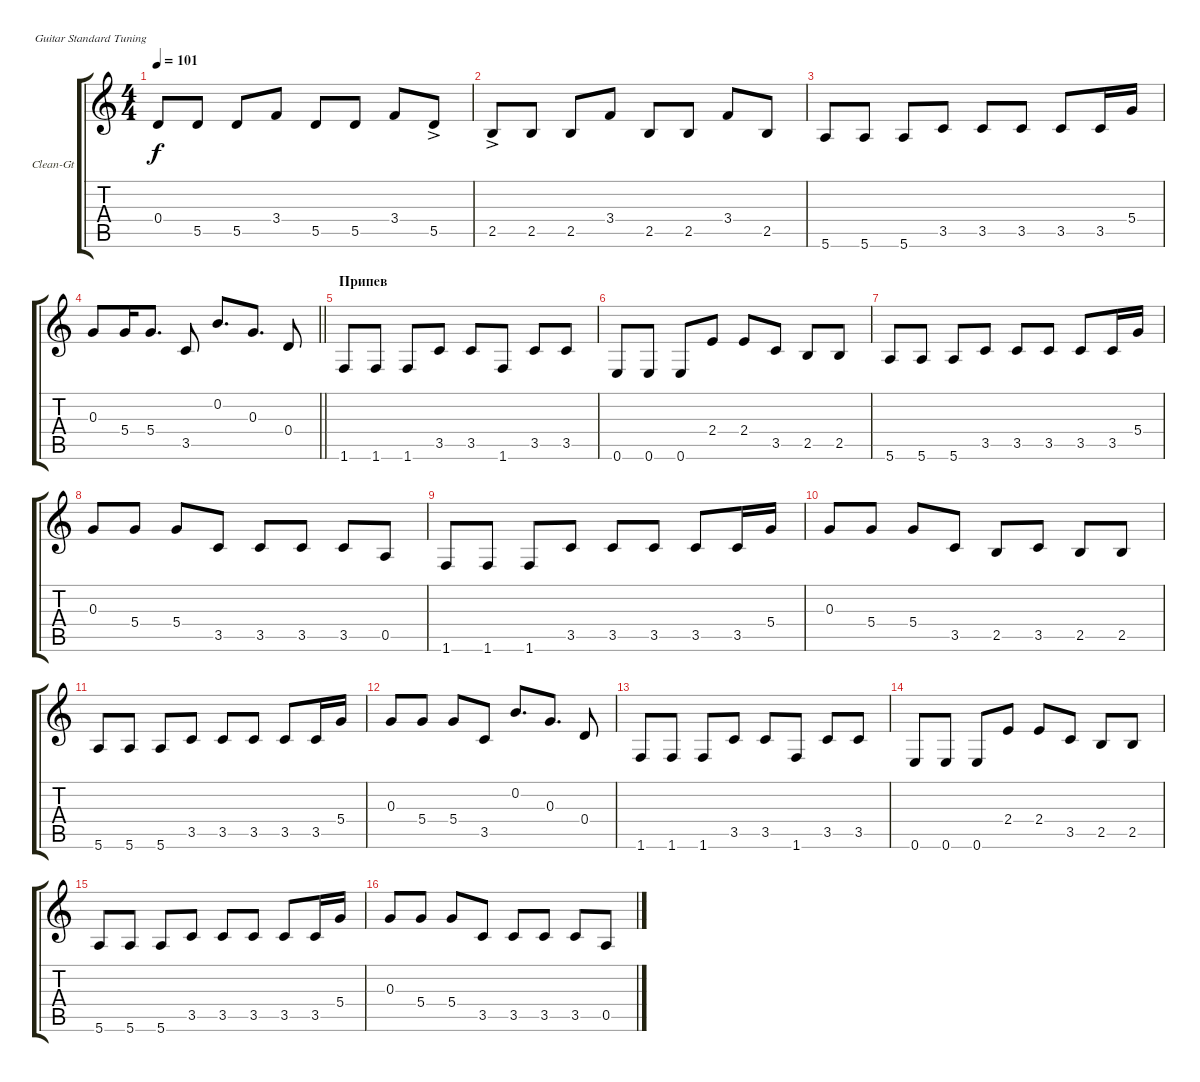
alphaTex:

\bracketExtendMode groupsimilarinstruments
\firstSystemTrackNameOrientation horizontal
\otherSystemsTrackNameOrientation horizontal
\track ("Ю.Каспарян (чистая гитара)" "Clean-Gt") {instrument electricguitarclean}
\staff {score tabs}
\tuning (E4 B3 G3 D3 A2 E2)
\ts (4 4)
\tempo 101
\clef g2
\ks c
0.4.8{dy f} 5.5.8 5.5.8 3.4.8 5.5.8 5.5.8 3.4.8 5.5{ac}.8 |
2.5{ac}.8 2.5.8 2.5.8 3.4.8 2.5.8 2.5.8 3.4.8 2.5.8 |
5.6.8 5.6.8 5.6.8 3.5.8 3.5.8 3.5.8 3.5.8 3.5.16 5.4.16 |
\barLineRight lightlight
0.3.8 5.4.16 5.4.8{d} 3.5.8 0.2.8{d} 0.3.8{d} 0.4.8 |
\section ("" "Припев")
1.6.8 1.6.8 1.6.8 3.5.8 3.5.8 1.6.8 3.5.8 3.5.8 |
0.6.8 0.6.8 0.6.8 2.4.8 2.4.8 3.5.8 2.5.8 2.5.8 |
5.6.8 5.6.8 5.6.8 3.5.8 3.5.8 3.5.8 3.5.8 3.5.16 5.4.16 |
0.3.8 5.4.8 5.4.8 3.5.8 3.5.8 3.5.8 3.5.8 0.5.8 |
1.6.8 1.6.8 1.6.8 3.5.8 3.5.8 3.5.8 3.5.8 3.5.16 5.4.16 |
0.3.8 5.4.8 5.4.8 3.5.8 2.5.8 3.5.8 2.5.8 2.5.8 |
5.6.8 5.6.8 5.6.8 3.5.8 3.5.8 3.5.8 3.5.8 3.5.16 5.4.16 |
0.3.8 5.4.8 5.4.8 3.5.8 0.2.8{d} 0.3.8{d} 0.4.8 |
1.6.8 1.6.8 1.6.8 3.5.8 3.5.8 1.6.8 3.5.8 3.5.8 |
0.6.8 0.6.8 0.6.8 2.4.8 2.4.8 3.5.8 2.5.8 2.5.8 |
5.6.8 5.6.8 5.6.8 3.5.8 3.5.8 3.5.8 3.5.8 3.5.16 5.4.16 |
0.3.8 5.4.8 5.4.8 3.5.8 3.5.8 3.5.8 3.5.8 0.5.8
